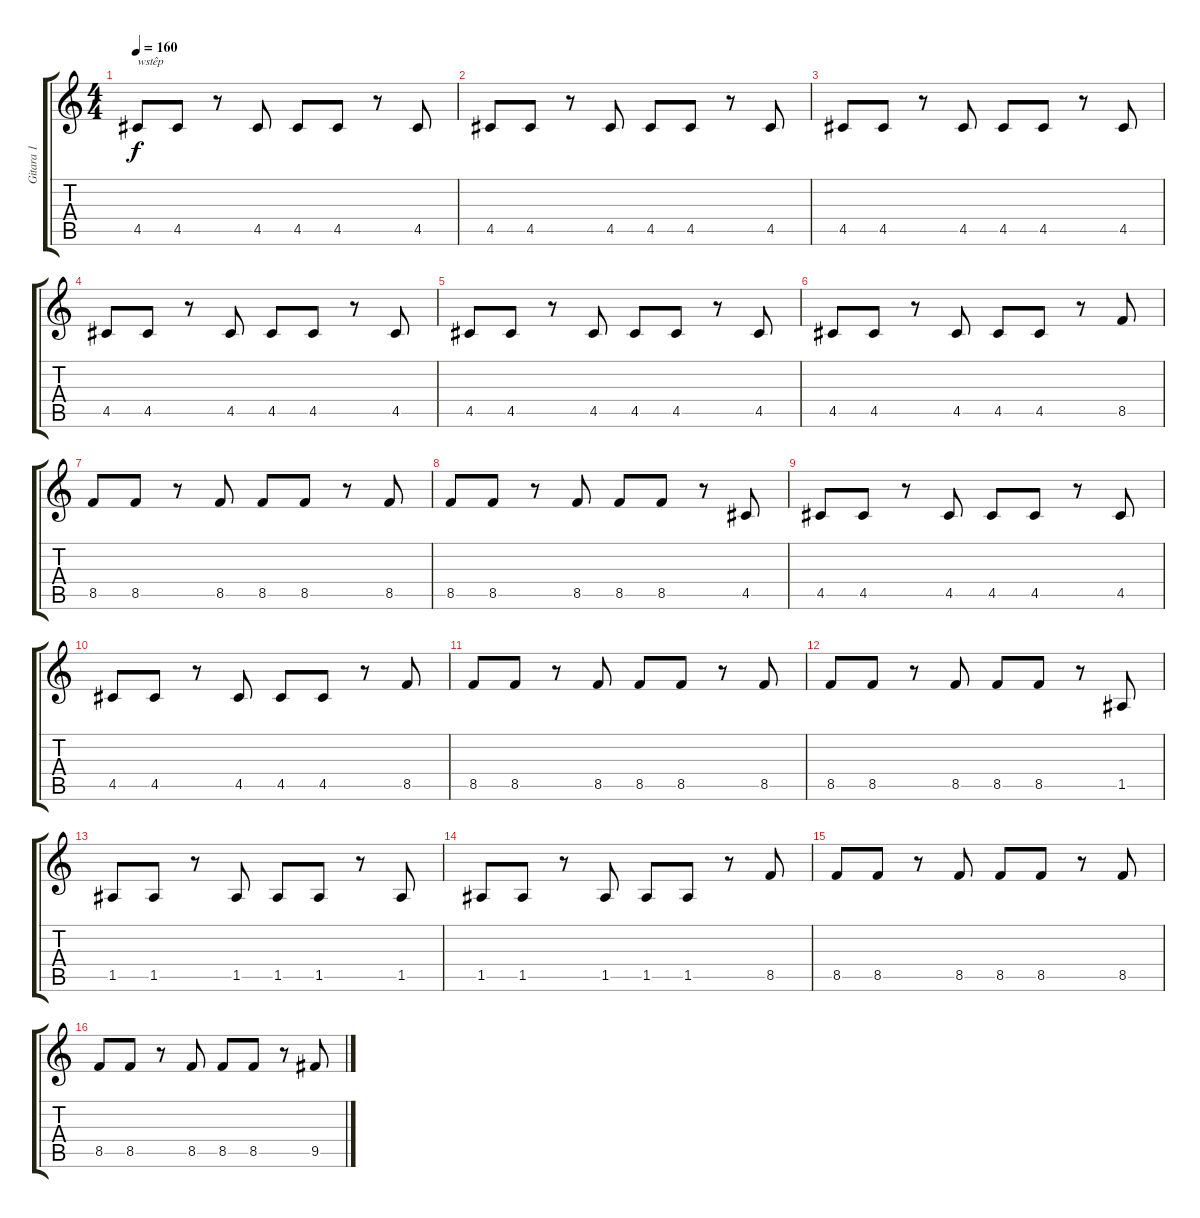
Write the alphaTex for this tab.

\track ("Gitara 1" "Gitara 1") {instrument electricguitarclean}
\staff {score tabs}
\tuning (E4 B3 G3 D3 A2 E2) {hide}
\ts (4 4)
\tempo 160
\clef g2
\ks c
4.5.8{txt "wstêp" dy f instrument electricguitarclean} 4.5.8 r.8 4.5.8 4.5.8 4.5.8 r.8 4.5.8 |
4.5.8 4.5.8 r.8 4.5.8 4.5.8 4.5.8 r.8 4.5.8 |
4.5.8 4.5.8 r.8 4.5.8 4.5.8 4.5.8 r.8 4.5.8 |
4.5.8 4.5.8 r.8 4.5.8 4.5.8 4.5.8 r.8 4.5.8 |
4.5.8 4.5.8 r.8 4.5.8 4.5.8 4.5.8 r.8 4.5.8 |
4.5.8 4.5.8 r.8 4.5.8 4.5.8 4.5.8 r.8 8.5.8 |
8.5.8 8.5.8 r.8 8.5.8 8.5.8 8.5.8 r.8 8.5.8 |
8.5.8 8.5.8 r.8 8.5.8 8.5.8 8.5.8 r.8 4.5.8 |
4.5.8 4.5.8 r.8 4.5.8 4.5.8 4.5.8 r.8 4.5.8 |
4.5.8 4.5.8 r.8 4.5.8 4.5.8 4.5.8 r.8 8.5.8 |
8.5.8 8.5.8 r.8 8.5.8 8.5.8 8.5.8 r.8 8.5.8 |
8.5.8 8.5.8 r.8 8.5.8 8.5.8 8.5.8 r.8 1.5.8 |
1.5.8 1.5.8 r.8 1.5.8 1.5.8 1.5.8 r.8 1.5.8 |
1.5.8 1.5.8 r.8 1.5.8 1.5.8 1.5.8 r.8 8.5.8 |
8.5.8 8.5.8 r.8 8.5.8 8.5.8 8.5.8 r.8 8.5.8 |
8.5.8 8.5.8 r.8 8.5.8 8.5.8 8.5.8 r.8 9.5.8
